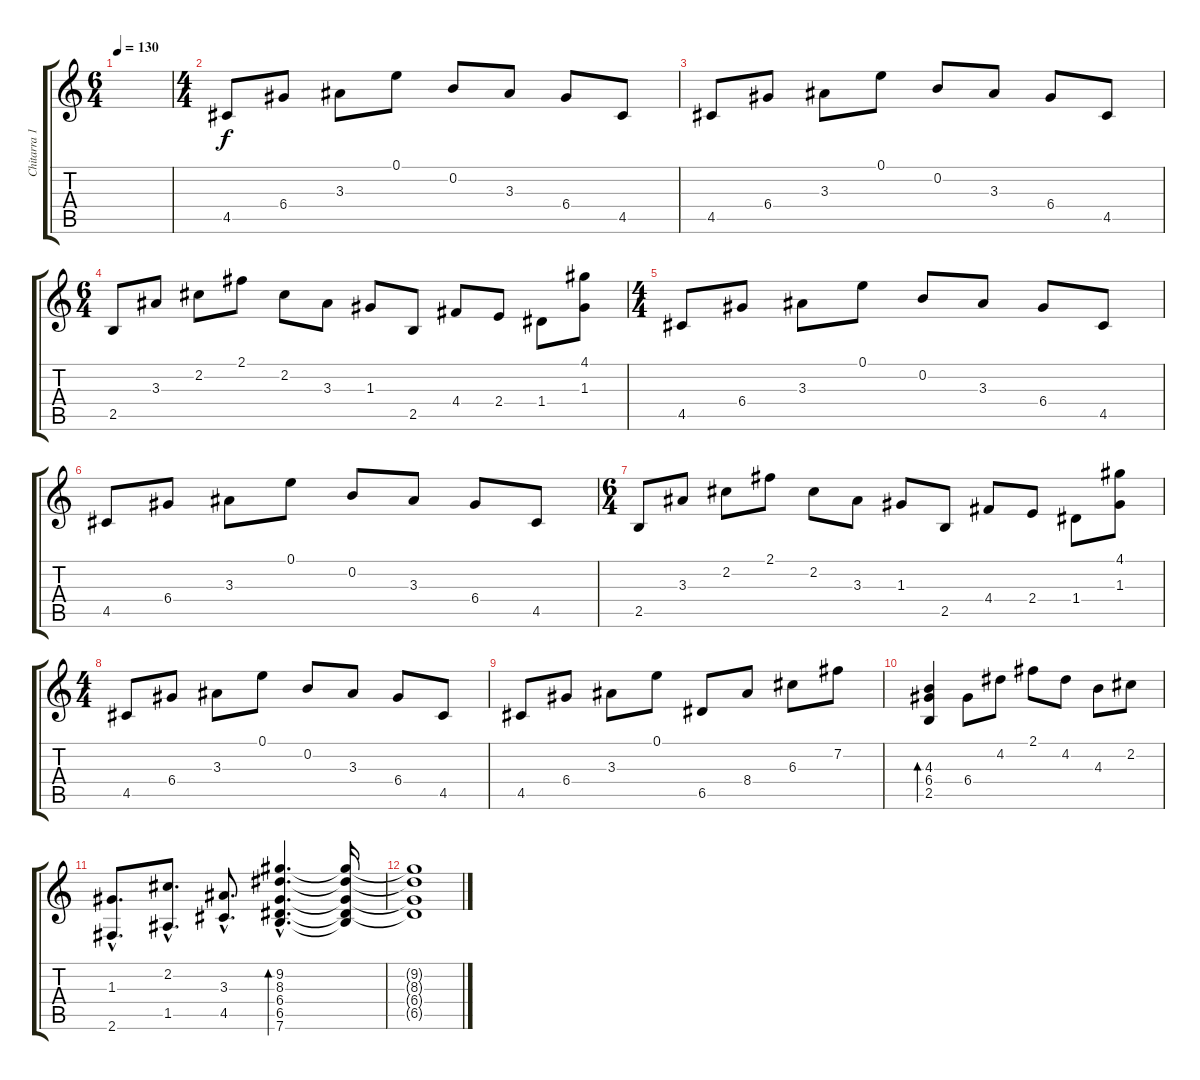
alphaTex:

\track ("Chitarra 1" "Chitarra 1") {instrument acousticguitarsteel}
\staff {score tabs}
\tuning (E4 B3 G3 D3 A2 E2) {hide}
\ts (6 4)
\tempo 130
\clef g2
\ks c
|
\ts (4 4)
4.5.8 6.4.8 3.3.8 0.1.8 0.2.8 3.3.8 6.4.8 4.5.8 |
4.5.8 6.4.8 3.3.8 0.1.8 0.2.8 3.3.8 6.4.8 4.5.8 |
\ts (6 4)
2.5.8 3.3.8 2.2.8 2.1.8 2.2.8 3.3.8 1.3.8 2.5.8 4.4.8 2.4.8 1.4.8 (4.1 1.3).8 |
\ts (4 4)
4.5.8 6.4.8 3.3.8 0.1.8 0.2.8 3.3.8 6.4.8 4.5.8 |
4.5.8 6.4.8 3.3.8 0.1.8 0.2.8 3.3.8 6.4.8 4.5.8 |
\ts (6 4)
2.5.8 3.3.8 2.2.8 2.1.8 2.2.8 3.3.8 1.3.8 2.5.8 4.4.8 2.4.8 1.4.8 (4.1 1.3).8 |
\ts (4 4)
4.5.8 6.4.8 3.3.8 0.1.8 0.2.8 3.3.8 6.4.8 4.5.8 |
4.5.8 6.4.8 3.3.8 0.1.8 6.5.8 8.4.8 6.3.8 7.2.8 |
(4.3 6.4 2.5).4{bd 240} 6.4.8 4.2.8 2.1.8 4.2.8 4.3.8 2.2.8 |
(1.3{hac} 2.6{hac}).8{d} (2.2{hac} 1.5{hac}).8{d} (3.3{hac} 4.5{hac}).8{d} (9.2{hac} 8.3{hac} 6.4{hac} 6.5{hac} 7.6{hac}).4{d bd 120} (9.2{t} 8.3{t} 6.4{t} 6.5{t} 7.6{t}).16 |
(9.2{t} 8.3{t} 6.4{t} 6.5{t}).1{volume 7}
